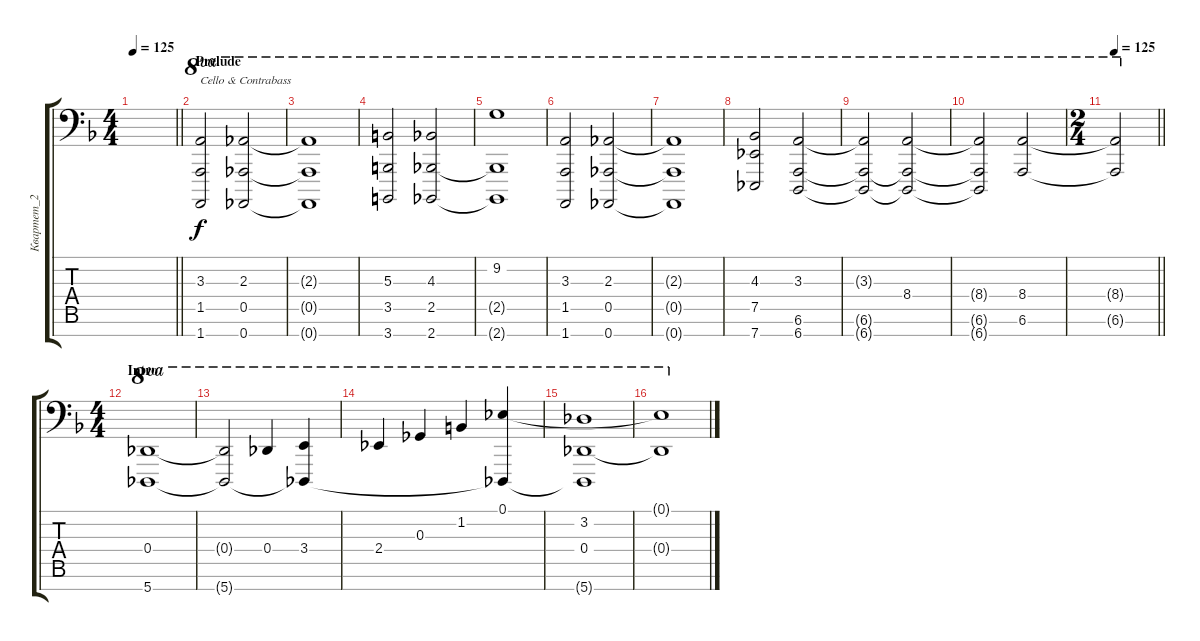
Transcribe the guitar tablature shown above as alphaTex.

\track ("Квартет_2" "Квартет_2") {instrument stringensemble2}
\staff {score tabs}
\tuning (Eb4 Bb3 Gb3 Db3 Ab2 Eb2 Ab1) {hide}
\ts (4 4)
\tempo 125
\tempo 80
\tempo 125
\clef f4
\barLineRight lightlight
\ks dminor
|
\section ("" "Prelude")
(3.3 1.5 1.7).2{ot 8va txt "Cello & Contrabass"} (2.3 0.5 0.7).2{ot 8va} |
(2.3{t} 0.5{t} 0.7{t}).1{ot 8va} |
(5.3 3.5 3.7).2{ot 8va} (4.3 2.5 2.7).2{ot 8va} |
(9.2 2.5{t} 2.7{t}).1{ot 8va} |
(3.3 1.5 1.7).2{ot 8va} (2.3 0.5 0.7).2{ot 8va} |
(2.3{t} 0.5{t} 0.7{t}).1{ot 8va} |
(4.3 7.5 7.7).2{ot 8va} (3.3 6.6 6.7).2{ot 8va} |
(3.3{t} 6.6{t} 6.7{t}).2{ot 8va} (8.4 6.6{t} 6.7{t}).2{ot 8va} |
(8.4{t} 6.6{t} 6.7{t}).2{ot 8va} (8.4 6.6).2{ot 8va} |
\ts (2 4)
\tempo 125
\barLineRight lightlight
(8.4{t} 6.6{t}).2{ot 8va} |
\ts (4 4)
\section ("" "Intro")
(0.4 5.7).1{ot 8va instrument stringensemble1} |
(0.4{t} 5.7{t}).2{ot 8va} 0.4.4{ot 8va} (3.4 5.7{t}).4{ot 8va} |
2.4.4{ot 8va} 0.3.4{ot 8va} 1.2.4{ot 8va} (0.1 5.7{t}).4{ot 8va} |
(3.2 0.4 5.7{t}).1{ot 8va} |
(0.1{t} 0.4{t}).1{ot 8va}
